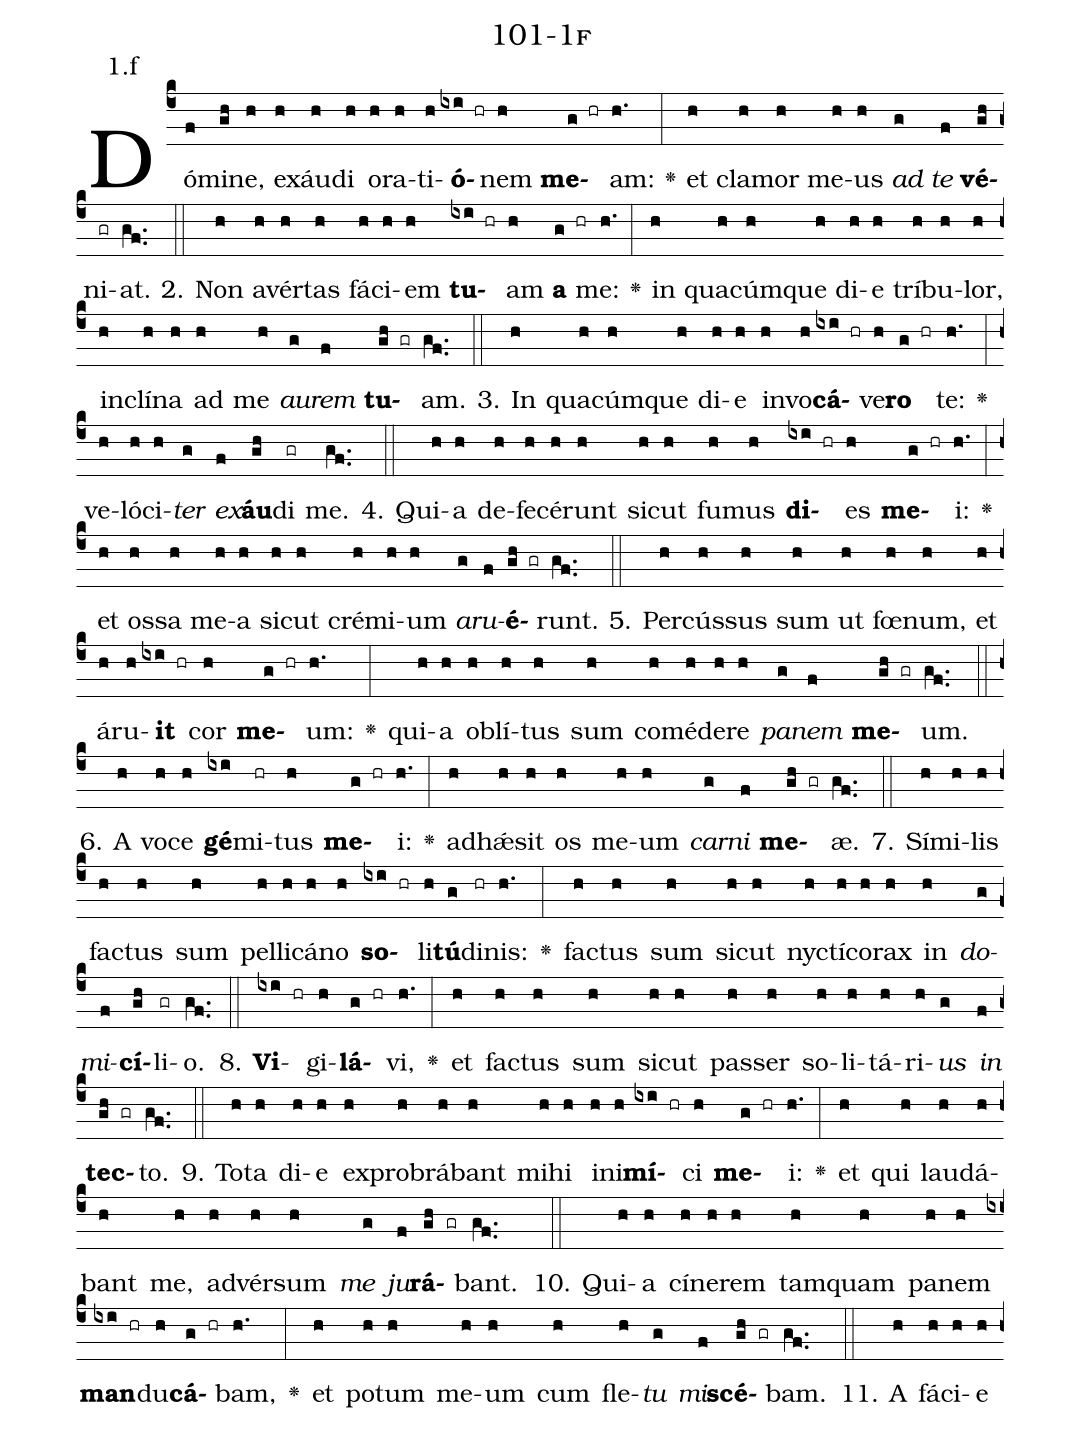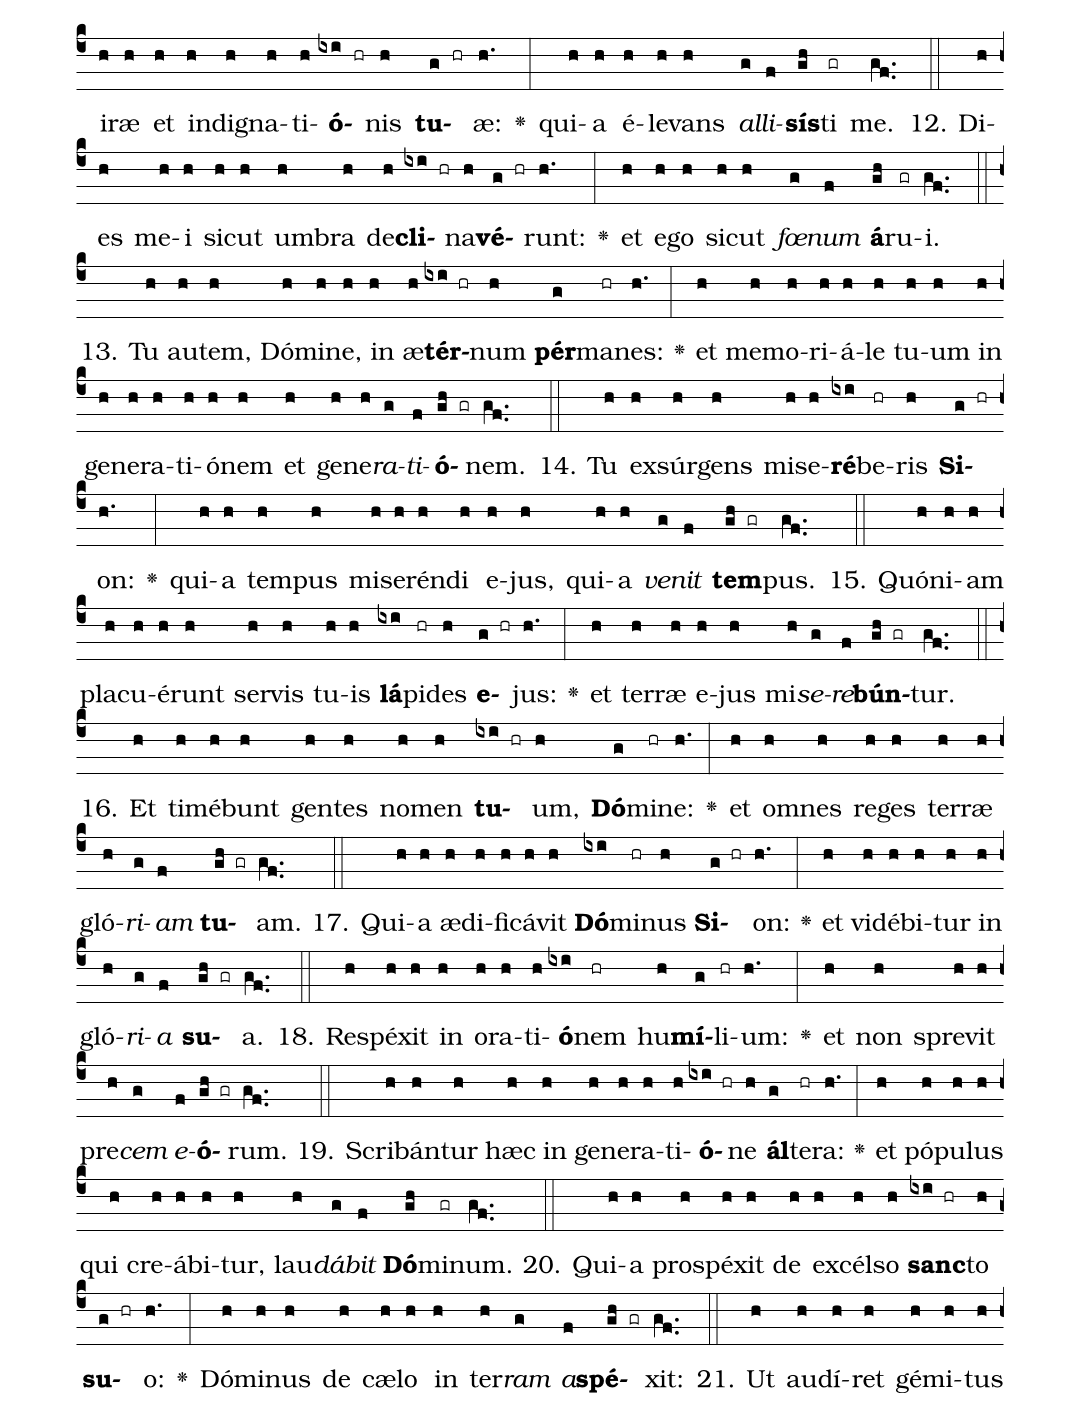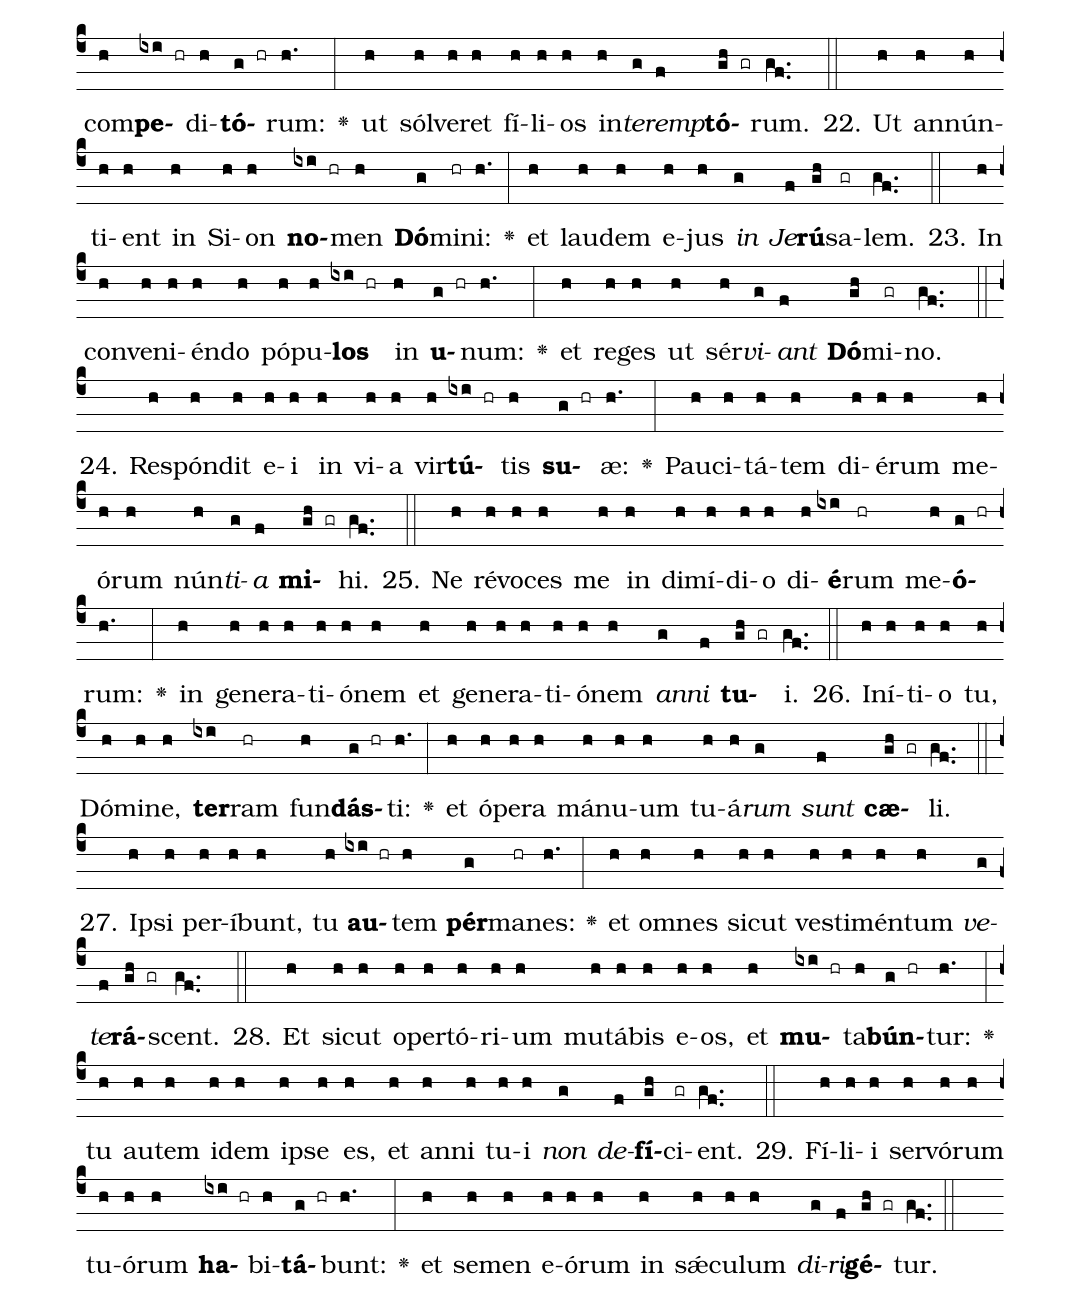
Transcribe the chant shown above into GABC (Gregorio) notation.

name: 101-1f;
annotation: 1.f;
%%
(c4)Dó(f)mi(gh)ne,(h) ex(h)áu(h)di(h) o(h)ra(h)ti(h)<b>ó</b>(ixi hr)nem(h) <b>me</b>(g hr)am:(h.) <v>\greheightstar</v>(:) et(h) cla(h)mor(h) me(h)us(h) <i>ad</i>(g) <i>te</i>(f) <b>vé</b>(gh)ni(gr)at.(gf..) (::)
2. Non(h) a(h)vér(h)tas(h) fá(h)ci(h)em(h) <b>tu</b>(ixi hr)am(h) <b>a</b>(g hr) me:(h.) <v>\greheightstar</v>(:) in(h) qua(h)cúm(h)que(h) di(h)e(h) trí(h)bu(h)lor,(h) in(h)clí(h)na(h) ad(h) me(h) <i>au</i>(g)<i>rem</i>(f) <b>tu</b>(gh gr)am.(gf..) (::)
3. In(h) qua(h)cúm(h)que(h) di(h)e(h) in(h)vo(h)<b>cá</b>(ixi hr)ve(h)<b>ro</b>(g hr) te:(h.) <v>\greheightstar</v>(:) ve(h)ló(h)ci(h)<i>ter</i>(g) <i>ex</i>(f)<b>áu</b>(gh)di(gr) me.(gf..) (::)
4. Qui(h)a(h) de(h)fe(h)cé(h)runt(h) sic(h)ut(h) fu(h)mus(h) <b>di</b>(ixi hr)es(h) <b>me</b>(g hr)i:(h.) <v>\greheightstar</v>(:) et(h) os(h)sa(h) me(h)a(h) sic(h)ut(h) cré(h)mi(h)um(h) <i>a</i>(g)<i>ru</i>(f)<b>é</b>(gh gr)runt.(gf..) (::)
5. Per(h)cús(h)sus(h) sum(h) ut(h) fœ(h)num,(h) et(h) á(h)ru(h)<b>it</b>(ixi hr) cor(h) <b>me</b>(g hr)um:(h.) <v>\greheightstar</v>(:) qui(h)a(h) ob(h)lí(h)tus(h) sum(h) com(h)é(h)de(h)re(h) <i>pa</i>(g)<i>nem</i>(f) <b>me</b>(gh gr)um.(gf..) (::)
6. A(h) vo(h)ce(h) <b>gé</b>(ixi)mi(hr)tus(h) <b>me</b>(g hr)i:(h.) <v>\greheightstar</v>(:) ad(h)hǽ(h)sit(h) os(h) me(h)um(h) <i>car</i>(g)<i>ni</i>(f) <b>me</b>(gh gr)æ.(gf..) (::)
7. Sí(h)mi(h)lis(h) fac(h)tus(h) sum(h) pel(h)li(h)cá(h)no(h) <b>so</b>(ixi hr)li(h)<b>tú</b>(g)di(hr)nis:(h.) <v>\greheightstar</v>(:) fac(h)tus(h) sum(h) sic(h)ut(h) nyc(h)tí(h)co(h)rax(h) in(h) <i>do</i>(g)<i>mi</i>(f)<b>cí</b>(gh)li(gr)o.(gf..) (::)
8. <b>Vi</b>(ixi hr)gi(h)<b>lá</b>(g hr)vi,(h.) <v>\greheightstar</v>(:) et(h) fac(h)tus(h) sum(h) sic(h)ut(h) pas(h)ser(h) so(h)li(h)tá(h)ri(h)<i>us</i>(g) <i>in</i>(f) <b>tec</b>(gh gr)to.(gf..) (::)
9. To(h)ta(h) di(h)e(h) ex(h)pro(h)brá(h)bant(h) mi(h)hi(h) in(h)i(h)<b>mí</b>(ixi hr)ci(h) <b>me</b>(g hr)i:(h.) <v>\greheightstar</v>(:) et(h) qui(h) lau(h)dá(h)bant(h) me,(h) ad(h)vér(h)sum(h) <i>me</i>(g) <i>ju</i>(f)<b>rá</b>(gh gr)bant.(gf..) (::)
10. Qui(h)a(h) cí(h)ne(h)rem(h) tam(h)quam(h) pa(h)nem(h) <b>man</b>(ixi hr)du(h)<b>cá</b>(g hr)bam,(h.) <v>\greheightstar</v>(:) et(h) po(h)tum(h) me(h)um(h) cum(h) fle(h)<i>tu</i>(g) <i>mi</i>(f)<b>scé</b>(gh gr)bam.(gf..) (::)
11. A(h) fá(h)ci(h)e(h) i(h)ræ(h) et(h) in(h)di(h)gna(h)ti(h)<b>ó</b>(ixi hr)nis(h) <b>tu</b>(g hr)æ:(h.) <v>\greheightstar</v>(:) qui(h)a(h) é(h)le(h)vans(h) <i>al</i>(g)<i>li</i>(f)<b>sís</b>(gh)ti(gr) me.(gf..) (::)
12. Di(h)es(h) me(h)i(h) sic(h)ut(h) um(h)bra(h) de(h)<b>cli</b>(ixi hr)na(h)<b>vé</b>(g hr)runt:(h.) <v>\greheightstar</v>(:) et(h) e(h)go(h) sic(h)ut(h) <i>fœ</i>(g)<i>num</i>(f) <b>á</b>(gh)ru(gr)i.(gf..) (::)
13. Tu(h) au(h)tem,(h) Dó(h)mi(h)ne,(h) in(h) æ(h)<b>tér</b>(ixi hr)num(h) <b>pér</b>(g)ma(hr)nes:(h.) <v>\greheightstar</v>(:) et(h) me(h)mo(h)ri(h)á(h)le(h) tu(h)um(h) in(h) ge(h)ne(h)ra(h)ti(h)ó(h)nem(h) et(h) ge(h)ne(h)<i>ra</i>(g)<i>ti</i>(f)<b>ó</b>(gh gr)nem.(gf..) (::)
14. Tu(h) ex(h)súr(h)gens(h) mi(h)se(h)<b>ré</b>(ixi)be(hr)ris(h) <b>Si</b>(g hr)on:(h.) <v>\greheightstar</v>(:) qui(h)a(h) tem(h)pus(h) mi(h)se(h)rén(h)di(h) e(h)jus,(h) qui(h)a(h) <i>ve</i>(g)<i>nit</i>(f) <b>tem</b>(gh gr)pus.(gf..) (::)
15. Quón(h)i(h)am(h) pla(h)cu(h)é(h)runt(h) ser(h)vis(h) tu(h)is(h) <b>lá</b>(ixi)pi(hr)des(h) <b>e</b>(g hr)jus:(h.) <v>\greheightstar</v>(:) et(h) ter(h)ræ(h) e(h)jus(h) mi(h)<i>se</i>(g)<i>re</i>(f)<b>bún</b>(gh gr)tur.(gf..) (::)
16. Et(h) ti(h)mé(h)bunt(h) gen(h)tes(h) no(h)men(h) <b>tu</b>(ixi hr)um,(h) <b>Dó</b>(g)mi(hr)ne:(h.) <v>\greheightstar</v>(:) et(h) om(h)nes(h) re(h)ges(h) ter(h)ræ(h) gló(h)<i>ri</i>(g)<i>am</i>(f) <b>tu</b>(gh gr)am.(gf..) (::)
17. Qui(h)a(h) æ(h)di(h)fi(h)cá(h)vit(h) <b>Dó</b>(ixi)mi(hr)nus(h) <b>Si</b>(g hr)on:(h.) <v>\greheightstar</v>(:) et(h) vi(h)dé(h)bi(h)tur(h) in(h) gló(h)<i>ri</i>(g)<i>a</i>(f) <b>su</b>(gh gr)a.(gf..) (::)
18. Re(h)spé(h)xit(h) in(h) o(h)ra(h)ti(h)<b>ó</b>(ixi)nem(hr) hu(h)<b>mí</b>(g)li(hr)um:(h.) <v>\greheightstar</v>(:) et(h) non(h) spre(h)vit(h) pre(h)<i>cem</i>(g) <i>e</i>(f)<b>ó</b>(gh gr)rum.(gf..) (::)
19. Scri(h)bán(h)tur(h) hæc(h) in(h) ge(h)ne(h)ra(h)ti(h)<b>ó</b>(ixi hr)ne(h) <b>ál</b>(g)te(hr)ra:(h.) <v>\greheightstar</v>(:) et(h) pó(h)pu(h)lus(h) qui(h) cre(h)á(h)bi(h)tur,(h) lau(h)<i>dá</i>(g)<i>bit</i>(f) <b>Dó</b>(gh)mi(gr)num.(gf..) (::)
20. Qui(h)a(h) pro(h)spé(h)xit(h) de(h) ex(h)cél(h)so(h) <b>sanc</b>(ixi hr)to(h) <b>su</b>(g hr)o:(h.) <v>\greheightstar</v>(:) Dó(h)mi(h)nus(h) de(h) cæ(h)lo(h) in(h) ter(h)<i>ram</i>(g) <i>a</i>(f)<b>spé</b>(gh gr)xit:(gf..) (::)
21. Ut(h) au(h)dí(h)ret(h) gé(h)mi(h)tus(h) com(h)<b>pe</b>(ixi hr)di(h)<b>tó</b>(g hr)rum:(h.) <v>\greheightstar</v>(:) ut(h) sól(h)ve(h)ret(h) fí(h)li(h)os(h) in(h)<i>ter</i>(g)<i>emp</i>(f)<b>tó</b>(gh gr)rum.(gf..) (::)
22. Ut(h) an(h)nún(h)ti(h)ent(h) in(h) Si(h)on(h) <b>no</b>(ixi hr)men(h) <b>Dó</b>(g)mi(hr)ni:(h.) <v>\greheightstar</v>(:) et(h) lau(h)dem(h) e(h)jus(h) <i>in</i>(g) <i>Je</i>(f)<b>rú</b>(gh)sa(gr)lem.(gf..) (::)
23. In(h) con(h)ve(h)ni(h)én(h)do(h) pó(h)pu(h)<b>los</b>(ixi hr) in(h) <b>u</b>(g hr)num:(h.) <v>\greheightstar</v>(:) et(h) re(h)ges(h) ut(h) sér(h)<i>vi</i>(g)<i>ant</i>(f) <b>Dó</b>(gh)mi(gr)no.(gf..) (::)
24. Re(h)spón(h)dit(h) e(h)i(h) in(h) vi(h)a(h) vir(h)<b>tú</b>(ixi hr)tis(h) <b>su</b>(g hr)æ:(h.) <v>\greheightstar</v>(:) Pau(h)ci(h)tá(h)tem(h) di(h)é(h)rum(h) me(h)ó(h)rum(h) nún(h)<i>ti</i>(g)<i>a</i>(f) <b>mi</b>(gh gr)hi.(gf..) (::)
25. Ne(h) ré(h)vo(h)ces(h) me(h) in(h) di(h)mí(h)di(h)o(h) di(h)<b>é</b>(ixi)rum(hr) me(h)<b>ó</b>(g hr)rum:(h.) <v>\greheightstar</v>(:) in(h) ge(h)ne(h)ra(h)ti(h)ó(h)nem(h) et(h) ge(h)ne(h)ra(h)ti(h)ó(h)nem(h) <i>an</i>(g)<i>ni</i>(f) <b>tu</b>(gh gr)i.(gf..) (::)
26. In(h)í(h)ti(h)o(h) tu,(h) Dó(h)mi(h)ne,(h) <b>ter</b>(ixi)ram(hr) fun(h)<b>dás</b>(g hr)ti:(h.) <v>\greheightstar</v>(:) et(h) ó(h)pe(h)ra(h) má(h)nu(h)um(h) tu(h)á(h)<i>rum</i>(g) <i>sunt</i>(f) <b>cæ</b>(gh gr)li.(gf..) (::)
27. Ip(h)si(h) per(h)í(h)bunt,(h) tu(h) <b>au</b>(ixi hr)tem(h) <b>pér</b>(g)ma(hr)nes:(h.) <v>\greheightstar</v>(:) et(h) om(h)nes(h) sic(h)ut(h) ves(h)ti(h)mén(h)tum(h) <i>ve</i>(g)<i>te</i>(f)<b>rá</b>(gh gr)scent.(gf..) (::)
28. Et(h) sic(h)ut(h) o(h)per(h)tó(h)ri(h)um(h) mu(h)tá(h)bis(h) e(h)os,(h) et(h) <b>mu</b>(ixi hr)ta(h)<b>bún</b>(g hr)tur:(h.) <v>\greheightstar</v>(:) tu(h) au(h)tem(h) i(h)dem(h) ip(h)se(h) es,(h) et(h) an(h)ni(h) tu(h)i(h) <i>non</i>(g) <i>de</i>(f)<b>fí</b>(gh)ci(gr)ent.(gf..) (::)
29. Fí(h)li(h)i(h) ser(h)vó(h)rum(h) tu(h)ó(h)rum(h) <b>ha</b>(ixi hr)bi(h)<b>tá</b>(g hr)bunt:(h.) <v>\greheightstar</v>(:) et(h) se(h)men(h) e(h)ó(h)rum(h) in(h) sǽ(h)cu(h)lum(h) <i>di</i>(g)<i>ri</i>(f)<b>gé</b>(gh gr)tur.(gf..) (::)
